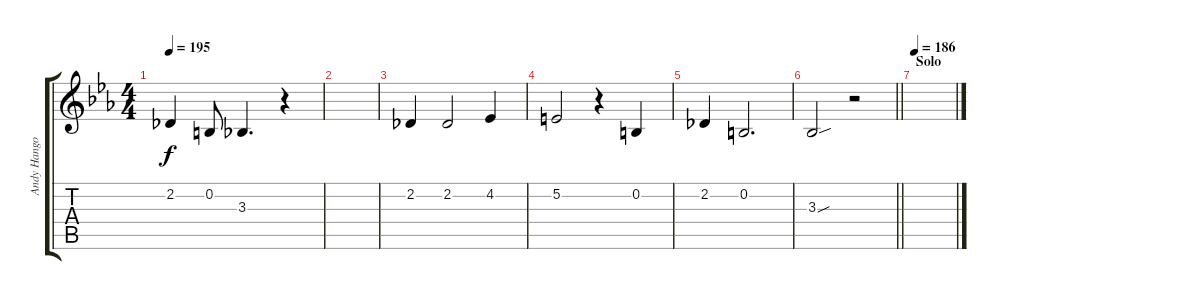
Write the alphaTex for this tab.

\track ("Andy Hangover - Lead Vocal" "Andy Hango") {instrument clarinet}
\staff {score tabs}
\tuning (E4 B3 G3 D3 A2 E2) {hide}
\ts (4 4)
\tempo 195
\clef g2
\ks eb
2.2.4{dy f} 0.2.8 3.3.4{d} r.4 |
|
2.2.4 2.2.2 4.2.4 |
5.2.2 r.4 0.2.4 |
2.2.4 0.2.2{d} |
\barLineRight lightlight
3.3{sou}.2 r.2 |
\section ("" "Solo")
\tempo 186
